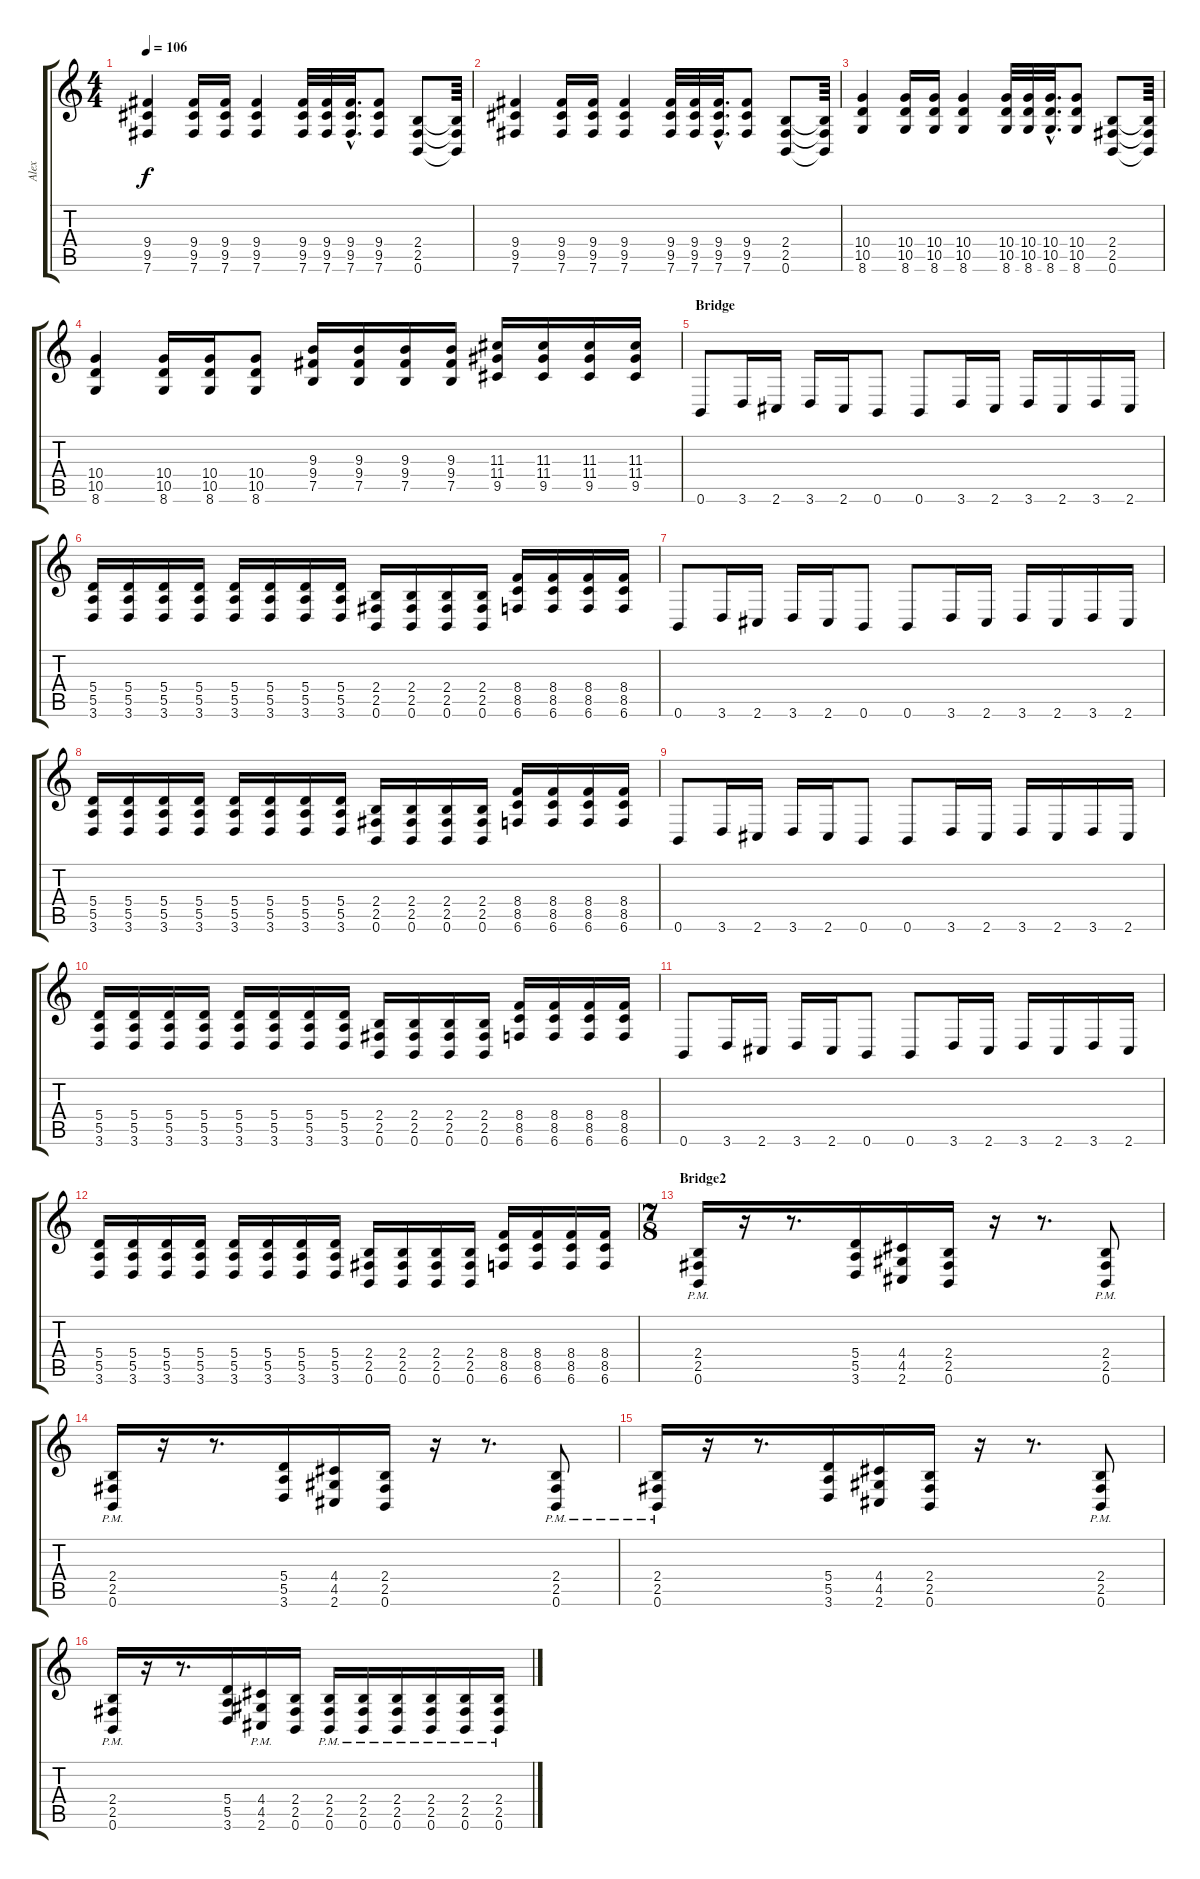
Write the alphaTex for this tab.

\track ("Alex" "Alex") {instrument electricguitarjazz}
\staff {score tabs}
\tuning (B3 Gb3 D3 A2 E2 B1) {hide}
\ts (4 4)
\tempo 106
\clef g2
\ks c
(9.4 9.5 7.6).4{dy f} (9.4 9.5 7.6).16 (9.4 9.5 7.6).16 (9.4 9.5 7.6).4 (9.4 9.5 7.6).32 (9.4 9.5 7.6).32 (9.4{hac} 9.5{hac} 7.6{hac}).32{d} (9.4 9.5 7.6).8 (2.4 2.5 0.6).8 (2.4{t} 2.5{t} 0.6{t}).64 |
(9.4 9.5 7.6).4 (9.4 9.5 7.6).16 (9.4 9.5 7.6).16 (9.4 9.5 7.6).4 (9.4 9.5 7.6).32 (9.4 9.5 7.6).32 (9.4{hac} 9.5{hac} 7.6{hac}).32{d} (9.4 9.5 7.6).8 (2.4 2.5 0.6).8 (2.4{t} 2.5{t} 0.6{t}).64 |
(10.4 10.5 8.6).4 (10.4 10.5 8.6).16 (10.4 10.5 8.6).16 (10.4 10.5 8.6).4 (10.4 10.5 8.6).32 (10.4 10.5 8.6).32 (10.4{hac} 10.5{hac} 8.6{hac}).32{d} (10.4 10.5 8.6).8 (2.4 2.5 0.6).8 (2.4{t} 2.5{t} 0.6{t}).64 |
(10.4 10.5 8.6).4 (10.4 10.5 8.6).16 (10.4 10.5 8.6).16 (10.4 10.5 8.6).8 (9.3 9.4 7.5).16 (9.3 9.4 7.5).16 (9.3 9.4 7.5).16 (9.3 9.4 7.5).16 (11.3 11.4 9.5).16 (11.3 11.4 9.5).16 (11.3 11.4 9.5).16 (11.3 11.4 9.5).16 |
\section ("" "Bridge")
0.6.8 3.6.16 2.6.16 3.6.16 2.6.16 0.6.8 0.6.8 3.6.16 2.6.16 3.6.16 2.6.16 3.6.16 2.6.16 |
(5.4 5.5 3.6).16 (5.4 5.5 3.6).16 (5.4 5.5 3.6).16 (5.4 5.5 3.6).16 (5.4 5.5 3.6).16 (5.4 5.5 3.6).16 (5.4 5.5 3.6).16 (5.4 5.5 3.6).16 (2.4 2.5 0.6).16 (2.4 2.5 0.6).16 (2.4 2.5 0.6).16 (2.4 2.5 0.6).16 (8.4 8.5 6.6).16 (8.4 8.5 6.6).16 (8.4 8.5 6.6).16 (8.4 8.5 6.6).16 |
0.6.8 3.6.16 2.6.16 3.6.16 2.6.16 0.6.8 0.6.8 3.6.16 2.6.16 3.6.16 2.6.16 3.6.16 2.6.16 |
(5.4 5.5 3.6).16 (5.4 5.5 3.6).16 (5.4 5.5 3.6).16 (5.4 5.5 3.6).16 (5.4 5.5 3.6).16 (5.4 5.5 3.6).16 (5.4 5.5 3.6).16 (5.4 5.5 3.6).16 (2.4 2.5 0.6).16 (2.4 2.5 0.6).16 (2.4 2.5 0.6).16 (2.4 2.5 0.6).16 (8.4 8.5 6.6).16 (8.4 8.5 6.6).16 (8.4 8.5 6.6).16 (8.4 8.5 6.6).16 |
0.6.8 3.6.16 2.6.16 3.6.16 2.6.16 0.6.8 0.6.8 3.6.16 2.6.16 3.6.16 2.6.16 3.6.16 2.6.16 |
(5.4 5.5 3.6).16 (5.4 5.5 3.6).16 (5.4 5.5 3.6).16 (5.4 5.5 3.6).16 (5.4 5.5 3.6).16 (5.4 5.5 3.6).16 (5.4 5.5 3.6).16 (5.4 5.5 3.6).16 (2.4 2.5 0.6).16 (2.4 2.5 0.6).16 (2.4 2.5 0.6).16 (2.4 2.5 0.6).16 (8.4 8.5 6.6).16 (8.4 8.5 6.6).16 (8.4 8.5 6.6).16 (8.4 8.5 6.6).16 |
0.6.8 3.6.16 2.6.16 3.6.16 2.6.16 0.6.8 0.6.8 3.6.16 2.6.16 3.6.16 2.6.16 3.6.16 2.6.16 |
(5.4 5.5 3.6).16 (5.4 5.5 3.6).16 (5.4 5.5 3.6).16 (5.4 5.5 3.6).16 (5.4 5.5 3.6).16 (5.4 5.5 3.6).16 (5.4 5.5 3.6).16 (5.4 5.5 3.6).16 (2.4 2.5 0.6).16 (2.4 2.5 0.6).16 (2.4 2.5 0.6).16 (2.4 2.5 0.6).16 (8.4 8.5 6.6).16 (8.4 8.5 6.6).16 (8.4 8.5 6.6).16 (8.4 8.5 6.6).16 |
\ts (7 8)
\section ("" "Bridge2")
(2.4 2.5{pm} 0.6).16 r.16 r.8{d} (5.4 5.5 3.6).16 (4.4 4.5 2.6).16 (2.4 2.5 0.6).16 r.16 r.8{d} (2.4 2.5{pm} 0.6).8 |
(2.4 2.5{pm} 0.6).16 r.16 r.8{d} (5.4 5.5 3.6).16 (4.4 4.5 2.6).16 (2.4 2.5 0.6).16 r.16 r.8{d} (2.4 2.5{pm} 0.6).8 |
(2.4 2.5{pm} 0.6).16 r.16 r.8{d} (5.4 5.5 3.6).16 (4.4 4.5 2.6).16 (2.4 2.5 0.6).16 r.16 r.8{d} (2.4 2.5{pm} 0.6).8 |
(2.4 2.5{pm} 0.6).16 r.16 r.8{d} (5.4 5.5 3.6).16 (4.4 4.5 2.6{pm}).16 (2.4 2.5 0.6).16 (2.4{pm} 2.5 0.6).16 (2.4 2.5{pm} 0.6).16 (2.4 2.5 0.6{pm}).16 (2.4{pm} 2.5 0.6).16 (2.4{pm} 2.5 0.6).16 (2.4{pm} 2.5 0.6).16
